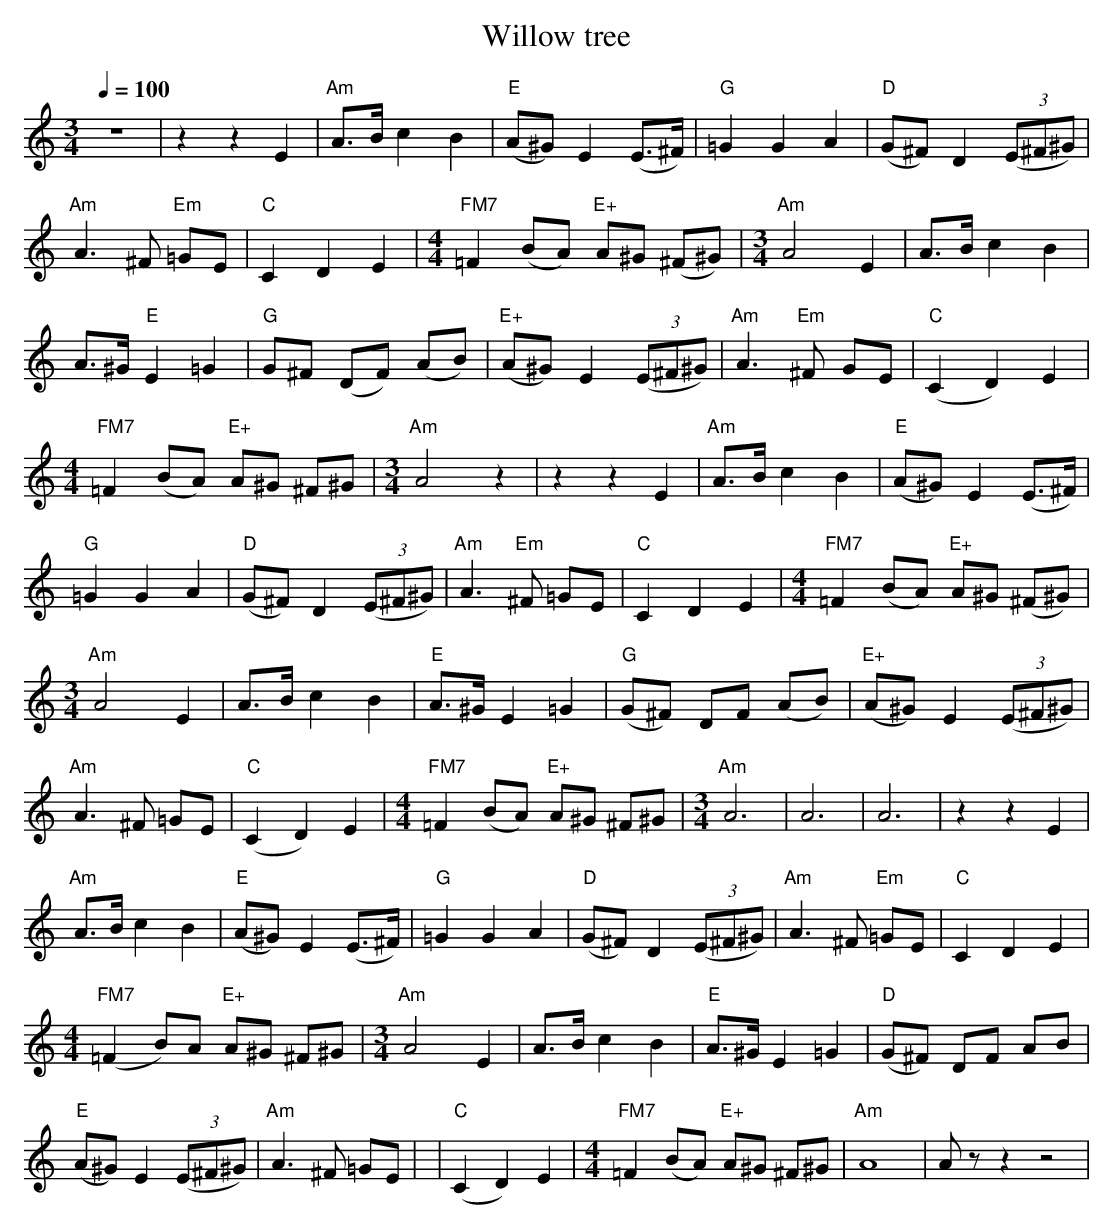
X:1
T:Willow tree
M:3/4
L:1/8
Q:1/4=100
K:C
z6 | z2 z2 E2 |"Am" A>B c2 B2 | "E" (A^G) E2 (E>^F) | "G" =G2 G2 A2 | "D" (G^F) D2 ( (3E^F^G )|
"Am" A3 ^F "Em" =GE | "C" C2 D2 E2 | [M:4/4] "FM7" =F2 (BA) "E+" A^G (^F^G) | [M:3/4] "Am" A4 E2 | A>B c2 B2|
A>^G "E" E2 =G2 | "G"  G^F (DF) (AB) | "E+" (A^G) E2 ( (3E^F^G ) | "Am" A3 "Em" ^F GE | "C" (C2D2) E2 |
[M:4/4] "FM7"  =F2 (BA) "E+" A^G ^F^G | [M:3/4] "Am" A4 z2 | z2 z2 E2 | "Am" A>B c2 B2 | "E" (A^G) E2 (E>^F) |
"G" =G2 G2 A2 | "D" (G^F) D2 ( (3E^F^G ) | "Am" A3 "Em" ^F =GE | "C" C2 D2 E2 | [M:4/4]  "FM7" =F2 (BA)"E+" A^G (^F^G) |
[M:3/4] "Am" A4 E2 | A>B c2 B2 | "E" A>^G E2 =G2 | "G" (G^F) DF (AB) | "E+" (A^G) E2 ( (3E^F^G ) |
"Am" A3 ^F =GE | "C" (C2 D2) E2| [M:4/4] "FM7" =F2 (BA) "E+" A^G ^F^G | [M:3/4] "Am" A6 | A6 | A6 | z2 z2 E2 |
"Am" A>B c2 B2 | "E" (A^G) E2 (E>^F) | "G" =G2 G2 A2 | "D" (G^F) D2 ( (3E^F^G ) | "Am" A3 ^F "Em" =GE | "C" C2 D2 E2 |
[M:4/4] "FM7" (=F2 B)A "E+" A^G ^F^G | [M:3/4] "Am" A4 E2 |  A>B c2 B2| "E" A>^G E2 =G2 | "D" (G^F) DF AB |
"E" (A^G) E2 ( (3E^F^G ) | "Am" A3 ^F =GE | | "C" (C2 D2) E2 | [M:4/4] "FM7" =F2 (BA) "E+" A^G ^F^G | "Am" A8 | A z z2 z4 |
